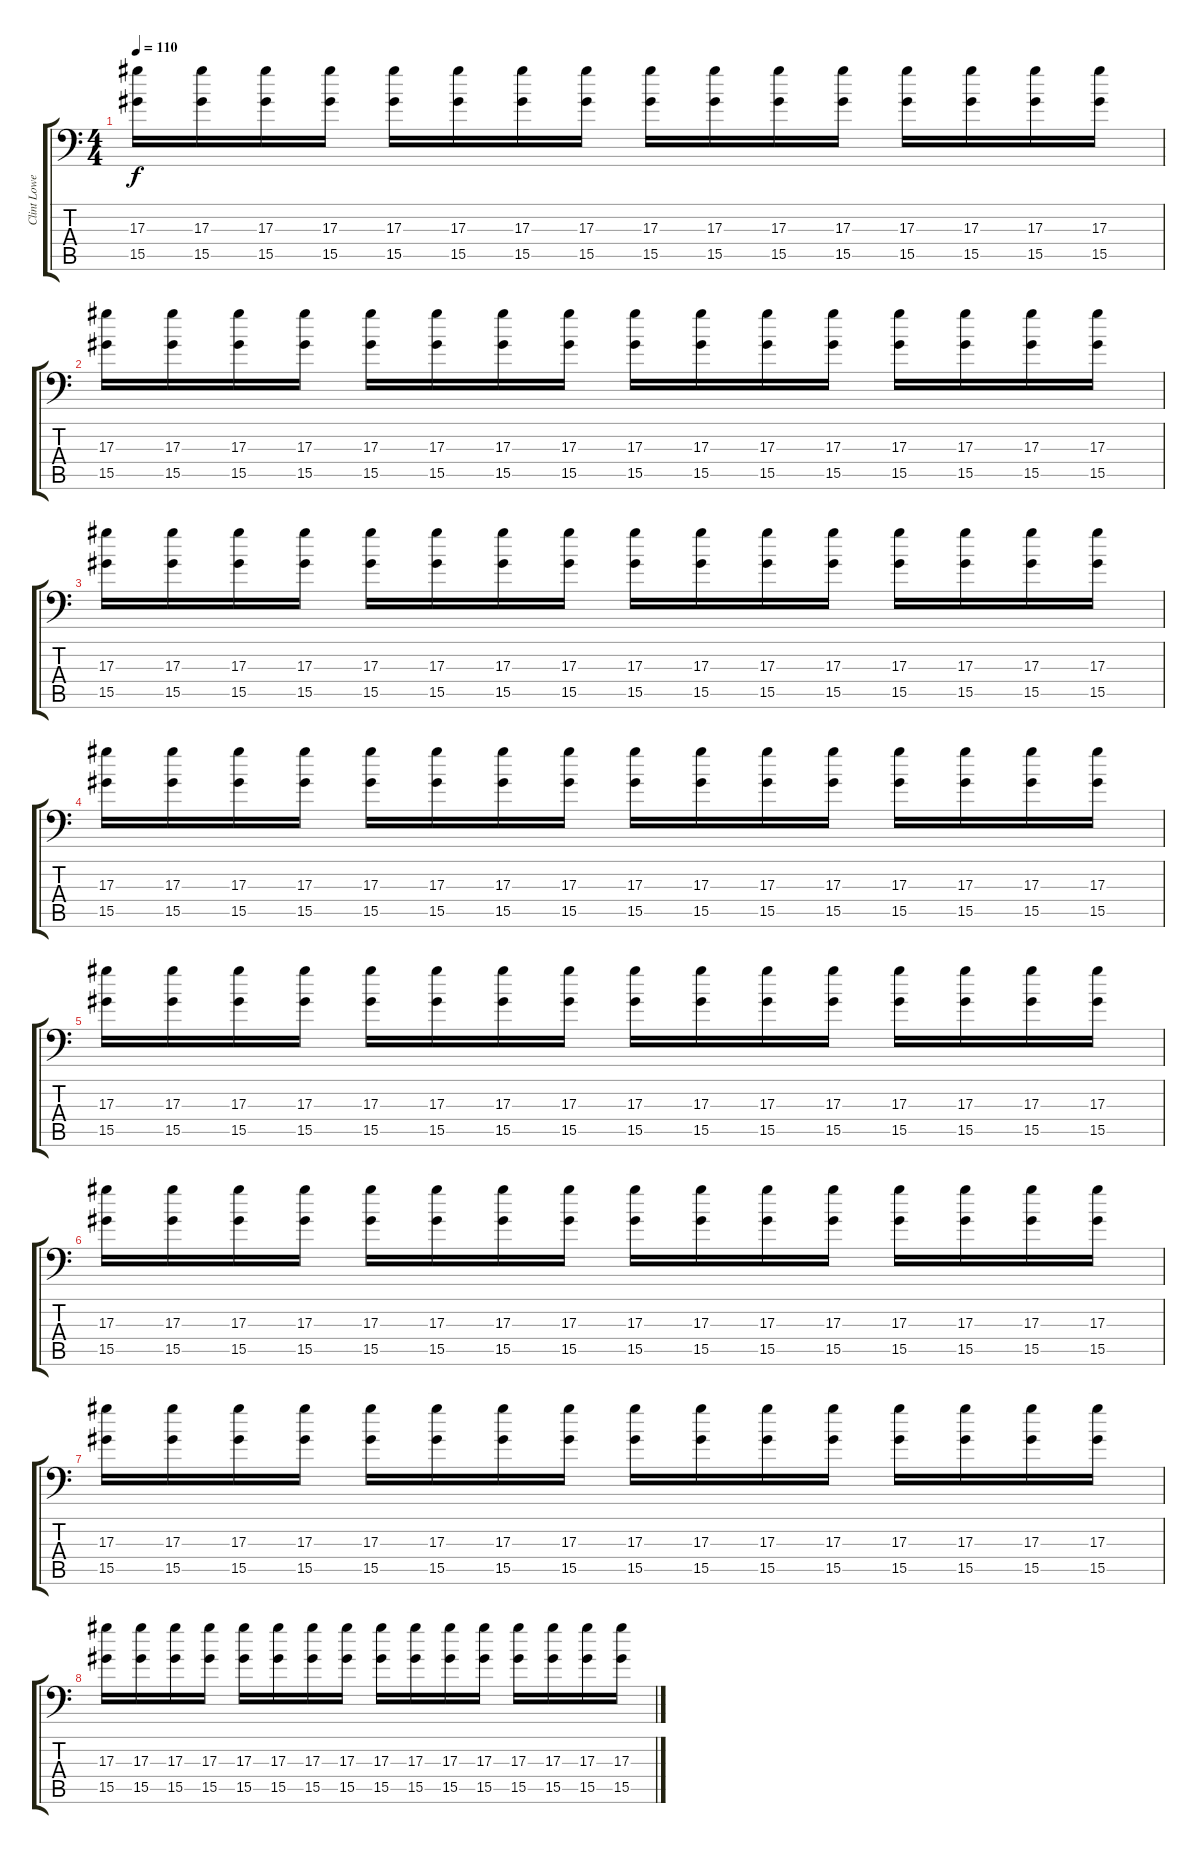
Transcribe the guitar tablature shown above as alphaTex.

\track ("Clint Lowery" "Clint Lowe") {instrument overdrivenguitar}
\staff {score tabs}
\tuning (C4 G3 Eb3 Bb2 F2 Bb1) {hide}
\ts (4 4)
\tempo 110
\clef f4
\ks c
(17.3 15.5).16{dy f volume 6 balance 8} (17.3 15.5).16 (17.3 15.5).16 (17.3 15.5).16 (17.3 15.5).16 (17.3 15.5).16 (17.3 15.5).16 (17.3 15.5).16 (17.3 15.5).16 (17.3 15.5).16 (17.3 15.5).16 (17.3 15.5).16 (17.3 15.5).16 (17.3 15.5).16 (17.3 15.5).16 (17.3 15.5).16 |
(17.3 15.5).16 (17.3 15.5).16 (17.3 15.5).16 (17.3 15.5).16 (17.3 15.5).16 (17.3 15.5).16 (17.3 15.5).16 (17.3 15.5).16 (17.3 15.5).16 (17.3 15.5).16 (17.3 15.5).16 (17.3 15.5).16 (17.3 15.5).16 (17.3 15.5).16 (17.3 15.5).16 (17.3 15.5).16 |
(17.3 15.5).16 (17.3 15.5).16 (17.3 15.5).16 (17.3 15.5).16 (17.3 15.5).16 (17.3 15.5).16 (17.3 15.5).16 (17.3 15.5).16 (17.3 15.5).16 (17.3 15.5).16 (17.3 15.5).16 (17.3 15.5).16 (17.3 15.5).16 (17.3 15.5).16 (17.3 15.5).16 (17.3 15.5).16 |
(17.3 15.5).16 (17.3 15.5).16 (17.3 15.5).16 (17.3 15.5).16 (17.3 15.5).16 (17.3 15.5).16 (17.3 15.5).16 (17.3 15.5).16 (17.3 15.5).16 (17.3 15.5).16 (17.3 15.5).16 (17.3 15.5).16 (17.3 15.5).16 (17.3 15.5).16 (17.3 15.5).16 (17.3 15.5).16 |
(17.3 15.5).16{volume 6 balance 8} (17.3 15.5).16 (17.3 15.5).16 (17.3 15.5).16 (17.3 15.5).16 (17.3 15.5).16 (17.3 15.5).16 (17.3 15.5).16 (17.3 15.5).16 (17.3 15.5).16 (17.3 15.5).16 (17.3 15.5).16 (17.3 15.5).16 (17.3 15.5).16 (17.3 15.5).16 (17.3 15.5).16 |
(17.3 15.5).16 (17.3 15.5).16 (17.3 15.5).16 (17.3 15.5).16 (17.3 15.5).16 (17.3 15.5).16 (17.3 15.5).16 (17.3 15.5).16 (17.3 15.5).16 (17.3 15.5).16 (17.3 15.5).16 (17.3 15.5).16 (17.3 15.5).16 (17.3 15.5).16 (17.3 15.5).16 (17.3 15.5).16 |
(17.3 15.5).16 (17.3 15.5).16 (17.3 15.5).16 (17.3 15.5).16 (17.3 15.5).16 (17.3 15.5).16 (17.3 15.5).16 (17.3 15.5).16 (17.3 15.5).16 (17.3 15.5).16 (17.3 15.5).16 (17.3 15.5).16 (17.3 15.5).16 (17.3 15.5).16 (17.3 15.5).16 (17.3 15.5).16 |
(17.3 15.5).16 (17.3 15.5).16 (17.3 15.5).16 (17.3 15.5).16 (17.3 15.5).16 (17.3 15.5).16 (17.3 15.5).16 (17.3 15.5).16 (17.3 15.5).16 (17.3 15.5).16 (17.3 15.5).16 (17.3 15.5).16 (17.3 15.5).16 (17.3 15.5).16 (17.3 15.5).16 (17.3 15.5).16
